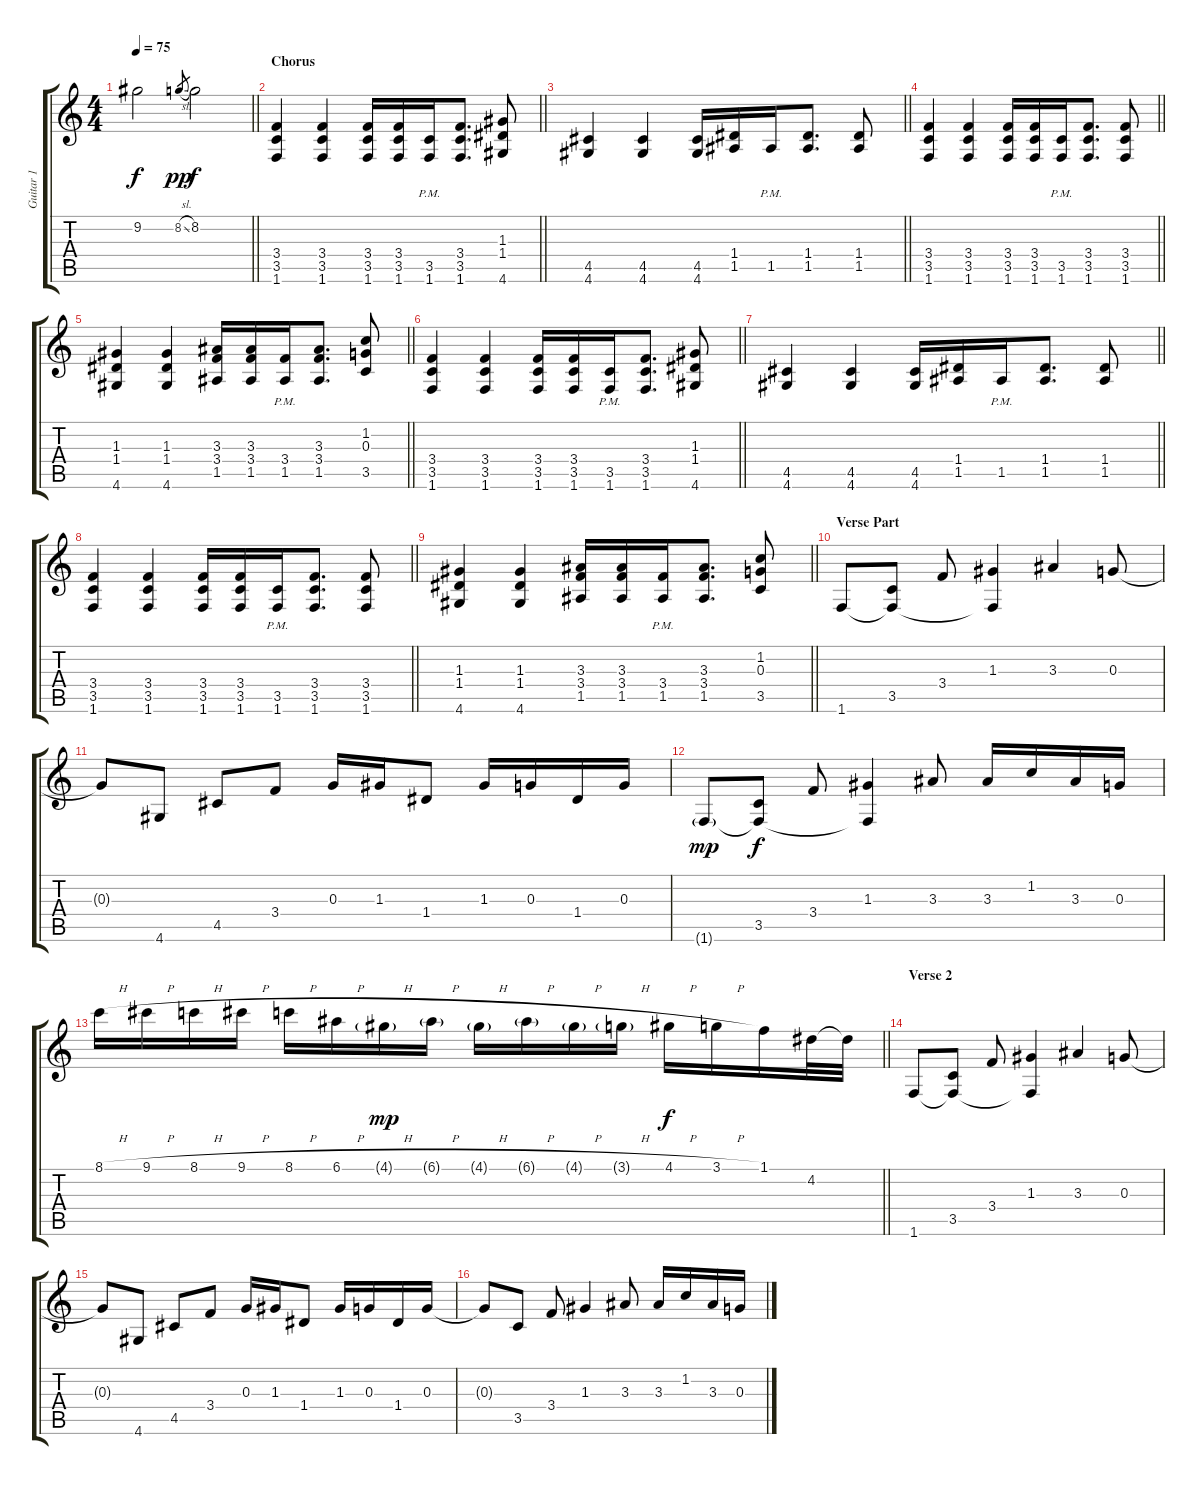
\track ("Guitar 1" "Guitar 1") {solo instrument distortionguitar}
\staff {score tabs}
\tuning (E4 B3 G3 D3 A2 E2) {hide}
\ts (4 4)
\tempo 75
\clef g2
\barLineRight lightlight
\ks c
9.2.2{dy f} 8.2{sl}.8{gr dy pp} 8.2.2{dy f} |
\section ("" "Chorus")
\barLineRight lightlight
(3.4 3.5 1.6).4{volume 11 instrument distortionguitar} (3.4 3.5 1.6).4 (3.4 3.5 1.6).16 (3.4 3.5 1.6).16 (3.5{pm} 1.6{pm}).16 (3.4 3.5 1.6).8{d} (1.3 1.4 4.6).8 |
\barLineRight lightlight
(4.5 4.6).4 (4.5 4.6).4 (4.5 4.6).16 (1.4 1.5).16 1.5{pm}.16 (1.4 1.5).8{d} (1.4 1.5).8 |
\barLineRight lightlight
(3.4 3.5 1.6).4 (3.4 3.5 1.6).4 (3.4 3.5 1.6).16 (3.4 3.5 1.6).16 (3.5{pm} 1.6{pm}).16 (3.4 3.5 1.6).8{d} (3.4 3.5 1.6).8 |
\barLineRight lightlight
(1.3 1.4 4.6).4 (1.3 1.4 4.6).4 (3.3 3.4 1.5).16 (3.3 3.4 1.5).16 (3.4{pm} 1.5{pm}).16 (3.3 3.4 1.5).8{d} (1.2 0.3 3.5).8 |
\barLineRight lightlight
(3.4 3.5 1.6).4 (3.4 3.5 1.6).4 (3.4 3.5 1.6).16 (3.4 3.5 1.6).16 (3.5{pm} 1.6{pm}).16 (3.4 3.5 1.6).8{d} (1.3 1.4 4.6).8 |
\barLineRight lightlight
(4.5 4.6).4 (4.5 4.6).4 (4.5 4.6).16 (1.4 1.5).16 1.5{pm}.16 (1.4 1.5).8{d} (1.4 1.5).8 |
\barLineRight lightlight
(3.4 3.5 1.6).4 (3.4 3.5 1.6).4 (3.4 3.5 1.6).16 (3.4 3.5 1.6).16 (3.5{pm} 1.6{pm}).16 (3.4 3.5 1.6).8{d} (3.4 3.5 1.6).8 |
\barLineRight lightlight
(1.3 1.4 4.6).4 (1.3 1.4 4.6).4 (3.3 3.4 1.5).16 (3.3 3.4 1.5).16 (3.4{pm} 1.5{pm}).16 (3.3 3.4 1.5).8{d} (1.2 0.3 3.5).8 |
\section ("" "Verse Part")
1.6.8{volume 9 instrument electricguitarclean} (3.5 1.6{t}).8 3.4.8 (1.3 1.6{t}).4 3.3.4 0.3.8 |
0.3{t}.8 4.6.8 4.5.8 3.4.8 0.3.16 1.3.16 1.4.8 1.3.16 0.3.16 1.4.16 0.3.16 |
1.6{g}.8{dy mp} (3.5 1.6{t}).8{dy f} 3.4.8 (1.3 1.6{t}).4 3.3.8 3.3.16 1.2.16 3.3.16 0.3.16 |
\barLineRight lightlight
8.1{h}.16{instrument electricguitarjazz} 9.1{h}.16 8.1{h}.16 9.1{h}.16 8.1{h}.16 6.1{h}.16 4.1{h g}.16{dy mp} 6.1{h g}.16 4.1{h g}.16 6.1{h g}.16 4.1{h g}.16 3.1{h g}.16 4.1{h}.16{dy f} 3.1{h}.16 1.1.16 4.2.32 4.2{t}.32 |
\section ("" "Verse 2")
1.6.8{instrument electricguitarclean} (3.5 1.6{t}).8 3.4.8 (1.3 1.6{t}).4 3.3.4 0.3.8 |
0.3{t}.8 4.6.8 4.5.8 3.4.8 0.3.16 1.3.16 1.4.8 1.3.16 0.3.16 1.4.16 0.3.16 |
0.3{t}.8 3.5.8 3.4.8 1.3.4 3.3.8 3.3.16 1.2.16 3.3.16 0.3.16
